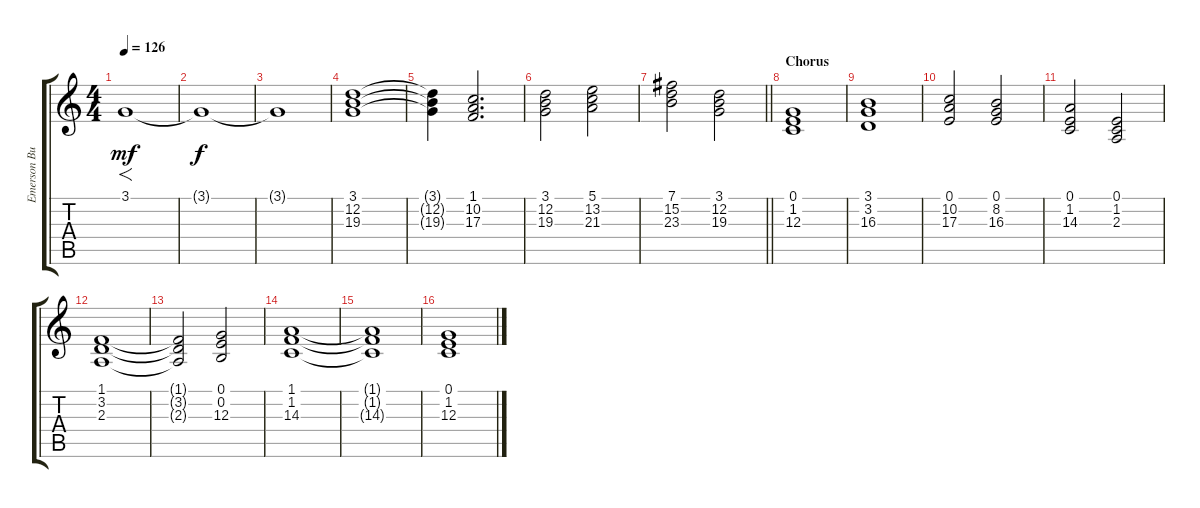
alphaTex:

\track ("Emerson Burton (Keyboard)" "Emerson Bu") {instrument pad2warm}
\staff {score tabs}
\tuning (E4 B3 G3 D3 A2 E2) {hide}
\ts (4 4)
\tempo 126
\clef g2
\ks c
3.1.1{f dy mf} |
3.1{t}.1{dy f} |
3.1{t}.1 |
(3.1 12.2 19.3).1 |
(3.1{t} 12.2{t} 19.3{t}).4 (1.1 10.2 17.3).2{d} |
(3.1 12.2 19.3).2 (5.1 13.2 21.3).2 |
\barLineRight lightlight
(7.1 15.2 23.3).2 (3.1 12.2 19.3).2 |
\section ("" "Chorus")
(0.1 1.2 12.3).1 |
(3.1 3.2 16.3).1 |
(0.1 10.2 17.3).2 (0.1 8.2 16.3).2 |
(0.1 1.2 14.3).2 (0.1 1.2 2.3).2 |
(1.1 3.2 2.3).1 |
(1.1{t} 3.2{t} 2.3{t}).2 (0.1 0.2 12.3).2 |
(1.1 1.2 14.3).1 |
(1.1{t} 1.2{t} 14.3{t}).1 |
(0.1 1.2 12.3).1
